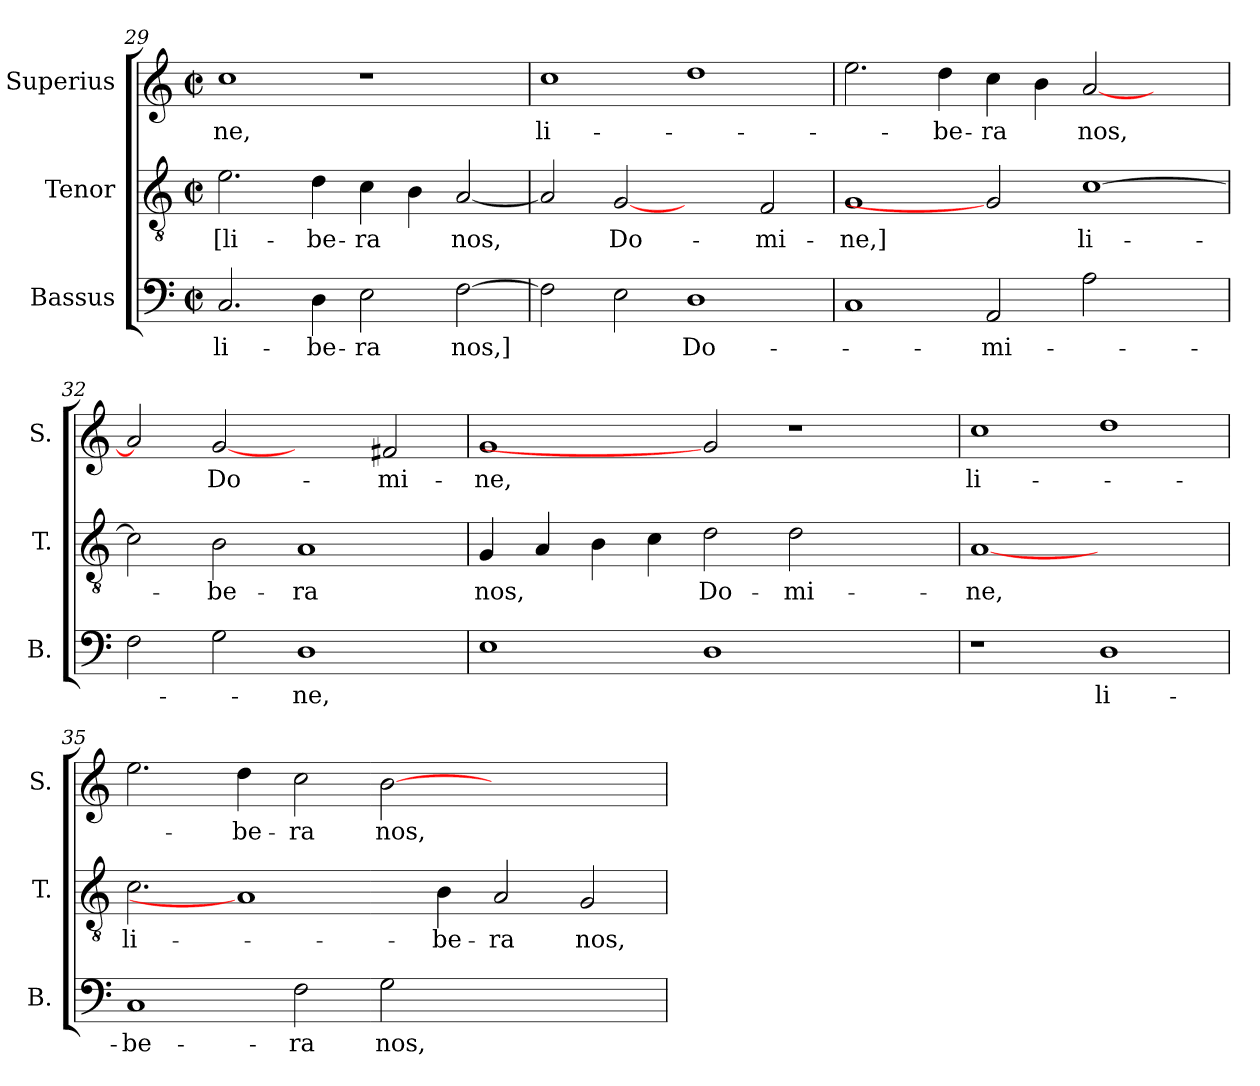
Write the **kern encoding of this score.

**kern	**text	**kern	**text	**kern	**text
*part3	*part3	*part2	*part2	*part1	*part1
*staff3	*staff3	*staff2	*staff2	*staff1	*staff1
*I"Bassus	*	*I"Tenor	*	*I"Superius	*
*I'B.	*	*I'T.	*	*I'S.	*
!!LO:LB:g=z
*clefF4	*	*clefGv2	*	*clefG2	*
*	*	*ITrd7c12	*	*	*
*k[]	*	*k[]	*	*k[]	*
*M2/2	*	*M2/2	*	*M2/2	*
*met(c|)	*	*met(c|)	*	*met(c|)	*
=29	=29	=29	=29	=29	=29
!	!LO:LY:b:color=#000000	!	!	!	!
!	!	!	!LO:LY:b:color=#000000	!	!
!	!	!	!	!	!LO:LY:b:color=#000000
2.Ci/	li-	2.Ei\	[li-	1cci	-ne,
!	!LO:LY:b:color=#000000	!	!	!	!
!	!	!	!LO:LY:b:color=#000000	!	!
4Di\	-be-	4Di\	-be-	.	.
!	!LO:LY:b:color=#000000	!	!	!	!
!	!	!	!LO:LY:b:color=#000000	!	!
2Ei\	-ra	4Ci\	-ra	1r	.
.	.	4BBi\	.	.	.
!	!LO:LY:b:color=#000000	!	!	!	!
!	!	!	!LO:LY:b:color=#000000	!	!
[>2Fi\	nos,]	[<2AAi/	nos,	.	.
=30	=30	=30	=30	=30	=30
!	!	!	!	!	!LO:LY:b:color=#000000
2Fi\]	.	2AAi/]	.	1cci	li-
!	!	!	!LO:LY:b:color=#000000	!	!
2Ei\	.	[2GGi	Do-	.	.
!	!LO:LY:b:color=#000000	!	!	!	!
1Di	Do-	2ryy	.	1ddi	.
!	!	!	!LO:LY:b:color=#000000	!	!
.	.	2FFi/	-mi-	.	.
=31	=31	=31	=31	=31	=31
!	!	!	!LO:LY:b:color=#000000	!	!
1Ci	.	1GGi	-ne,]	2.eei\	.
!	!	!	!	!	!LO:LY:b:color=#000000
.	.	.	.	4ddi\	-be-
!	!LO:LY:b:color=#000000	!	!	!	!
!	!	!	!	!	!LO:LY:b:color=#000000
2AAi/	-mi-	2GGi]	.	4cci\	-ra
.	.	.	.	4bi\	.
!	!	!	!LO:LY:b:color=#000000	!	!
!	!	!	!	!	!LO:LY:b:color=#000000
2Ai\	.	[>1Ci	li-	[<2ai/	nos,
2ryy	.	.	.	2ryy	.
=32	=32	=32	=32	=32	=32
2Fi\	.	2Ci\]	.	2ai/]	.
!	!	!	!LO:LY:b:color=#000000	!	!
!	!	!	!	!	!LO:LY:b:color=#000000
2Gi\	.	2BBi\	-be-	[2gi	Do-
!	!LO:LY:b:color=#000000	!	!	!	!
!	!	!	!LO:LY:b:color=#000000	!	!
1Di	-ne,	1AAi	-ra	2ryy	.
!	!	!	!	!	!LO:LY:b:color=#000000
.	.	.	.	2f#Xi/	-mi-
=33	=33	=33	=33	=33	=33
!	!	!	!LO:LY:b:color=#000000	!	!
!	!	!	!	!	!LO:LY:b:color=#000000
1Ei	.	4GGi/	nos,	1gi	-ne,
.	.	4AAi/	.	.	.
.	.	4BBi\	.	.	.
.	.	4Ci\	.	.	.
!	!	!	!LO:LY:b:color=#000000	!	!
1Di	.	2Di\	Do-	2gi]	.
!	!	!	!LO:LY:b:color=#000000	!	!
.	.	2Di\	-mi-	1r	.
2ryy	.	2ryy	.	.	.
=34	=34	=34	=34	=34	=34
!	!	!	!LO:LY:b:color=#000000	!	!
!	!	!	!	!	!LO:LY:b:color=#000000
1r	.	[1AAi	-ne,	1cci	li-
!	!LO:LY:b:color=#000000	!	!	!	!
1Di	li-	1ryy	.	1ddi	.
=35	=35	=35	=35	=35	=35
!	!LO:LY:b:color=#000000	!	!	!	!
!	!	!	!LO:LY:b:color=#000000	!	!
1Ci	-be-	2.Ci\	li-	2.eei\	.
!	!	!	!	!	!LO:LY:b:color=#000000
.	.	1AAi]	.	4ddi\	-be-
!	!LO:LY:b:color=#000000	!	!	!	!
!	!	!	!	!	!LO:LY:b:color=#000000
2Fi\	-ra	.	.	2cci\	-ra
!	!LO:LY:b:color=#000000	!	!	!	!
!	!	!	!	!	!LO:LY:b:color=#000000
2Gi\	nos,	.	.	[>2bi\	nos,
!	!	!	!LO:LY:b:color=#000000	!	!
.	.	4BBi\	-be-	.	.
!	!	!	!LO:LY:b:color=#000000	!	!
1ryy	.	2AAi/	-ra	1ryy	.
!	!	!	!LO:LY:b:color=#000000	!	!
.	.	2GGi/	nos,	.	.
=	=	=	=	=	=
*-	*-	*-	*-	*-	*-
